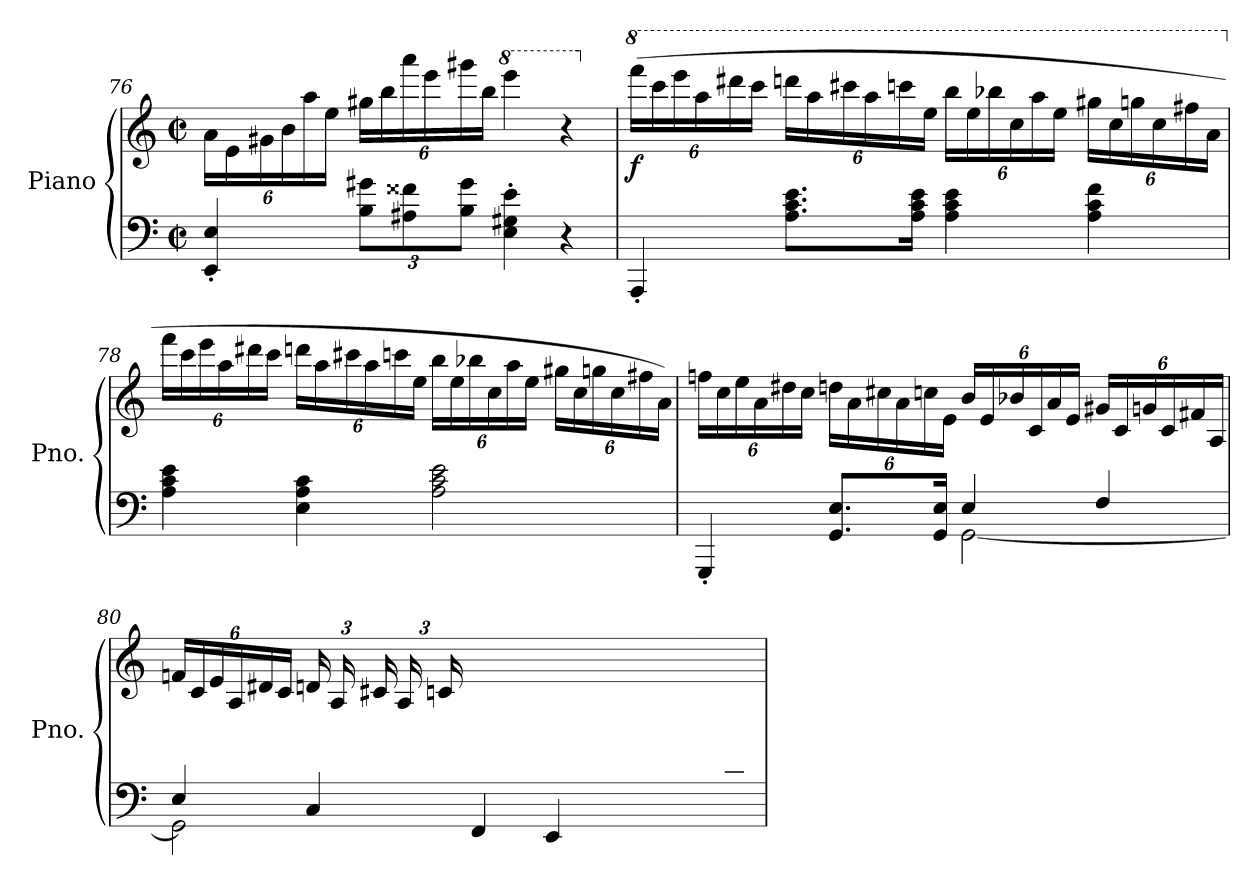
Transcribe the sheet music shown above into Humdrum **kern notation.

**kern	**kern	**dynam
*part1	*part1	*part1
*staff2	*staff1	*staff1/2
*I"Piano	*	*
*I'Pno.	*	*
*clefF4	*clefG2	*
*k[]	*k[]	*
*M2/2	*M2/2	*
*met(c|)	*met(c|)	*
*	*Xbrackettup	*
=76	=76	=76
4EE/' 4E/'	24a\LL	.
.	24e\	.
.	24g#X\	.
.	24b\	.
.	24aa\	.
.	24ee\JJ	.
*Xbrackettup	*	*
12B\ 12g#X\L	24gg#X\LL	.
.	24bb\	.
12A#X\ 12f##X\	24aaa\	.
.	24eee\	.
12B\ 12g#\J	24ggg#X\	.
.	24bb\JJ	.
*	*8va	*
4E\' 4G#X\' 4e\'	4eeee\	.
4r	4r	.
!!LO:LB:g=z
=77	=77	=77
*	*X8va	*
*	*8va	*
!	!	!LO:DY:b
4AAA'/	(>24ffff\LL	f
.	24cccc\	.
.	24eeee\	.
.	24aaa\	.
.	24dddd#X\	.
.	24cccc\JJ	.
8.A\ 8.c\ 8.e\L	24ddddn\LL	.
.	24aaa\	.
.	24cccc#X\	.
.	24aaa\	.
.	24ccccn\	.
16A\ 16c\ 16e\Jk	.	.
.	24eee\JJ	.
4A\ 4c\ 4e\	24bbb\LL	.
.	24eee\	.
.	24bbb-X\	.
.	24ccc\	.
.	24aaa\	.
.	24eee\JJ	.
4A\ 4c\ 4f\	24ggg#X\LL	.
.	24ccc\	.
.	24gggn\	.
.	24ccc\	.
.	24fff#X\	.
.	24aa\JJ	.
=78	=78	=78
*	*X8va	*
4A\ 4c\ 4e\	24fff\LL	.
.	24ccc\	.
.	24eee\	.
.	24aa\	.
.	24ddd#X\	.
.	24ccc\JJ	.
4E\ 4A\ 4c\	24dddn\LL	.
.	24aa\	.
.	24ccc#X\	.
.	24aa\	.
.	24cccn\	.
.	24ee\JJ	.
2A\ 2c\ 2e\	24bb\LL	.
.	24ee\	.
.	24bb-X\	.
.	24cc\	.
.	24aa\	.
.	24ee\JJ	.
.	24gg#X\LL	.
.	24cc\	.
.	24ggn\	.
.	24cc\	.
.	24ff#X\	.
.	24a\JJ)	.
!!LO:LB:g=z
=79	=79	=79
*^	*	*
4GGG'/	4ryy	24ffn\LL	.
.	.	24cc\	.
.	.	24ee\	.
.	.	24a\	.
.	.	24dd#X\	.
.	.	24cc\JJ	.
8.GG/ 8.E/L	8.ryy	24ddn\LL	.
.	.	24a\	.
.	.	24cc#X\	.
.	.	24a\	.
.	.	24ccn\	.
16GG/ 16E/Jk	16ryy	.	.
.	.	24e\JJ	.
4E/	[2GG\	24b/LL	.
.	.	24e/	.
.	.	24b-X/	.
.	.	24c/	.
.	.	24a/	.
.	.	24e/JJ	.
4F/	.	24g#X/LL	.
.	.	24c/	.
.	.	24gn/	.
.	.	24c/	.
.	.	24f#X/	.
.	.	24A/JJ	.
=80	=80	=80	=80
*	*^	*	*
24%11ryy	4E/	2GG\]	24fn/LL	.
.	.	.	24c/	.
.	.	.	24e/	.
.	.	.	24A/	.
.	.	.	24d#X/	.
.	.	.	24c/JJ	.
.	4C/	.	24dn/LL	.
.	.	.	24A/	.
.	.	.	24c#X/	.
.	.	.	24A/	.
.	.	.	24cn/	.
24E/JJ	.	.	24%13ryy	.
24B/LL	4FF/	2ryy	.	.
24F/	.	.	.	.
24A/	.	.	.	.
24C/	.	.	.	.
24G#X/	.	.	.	.
24F/JJ	.	.	.	.
24A/LL	4EE/	.	.	.
24C/	.	.	.	.
24B/	.	.	.	.
24E/	.	.	.	.
24c/	.	.	.	.
24C/JJ	.	.	.	.
*v	*v	*v	*	*
=	=	=
*-	*-	*-
